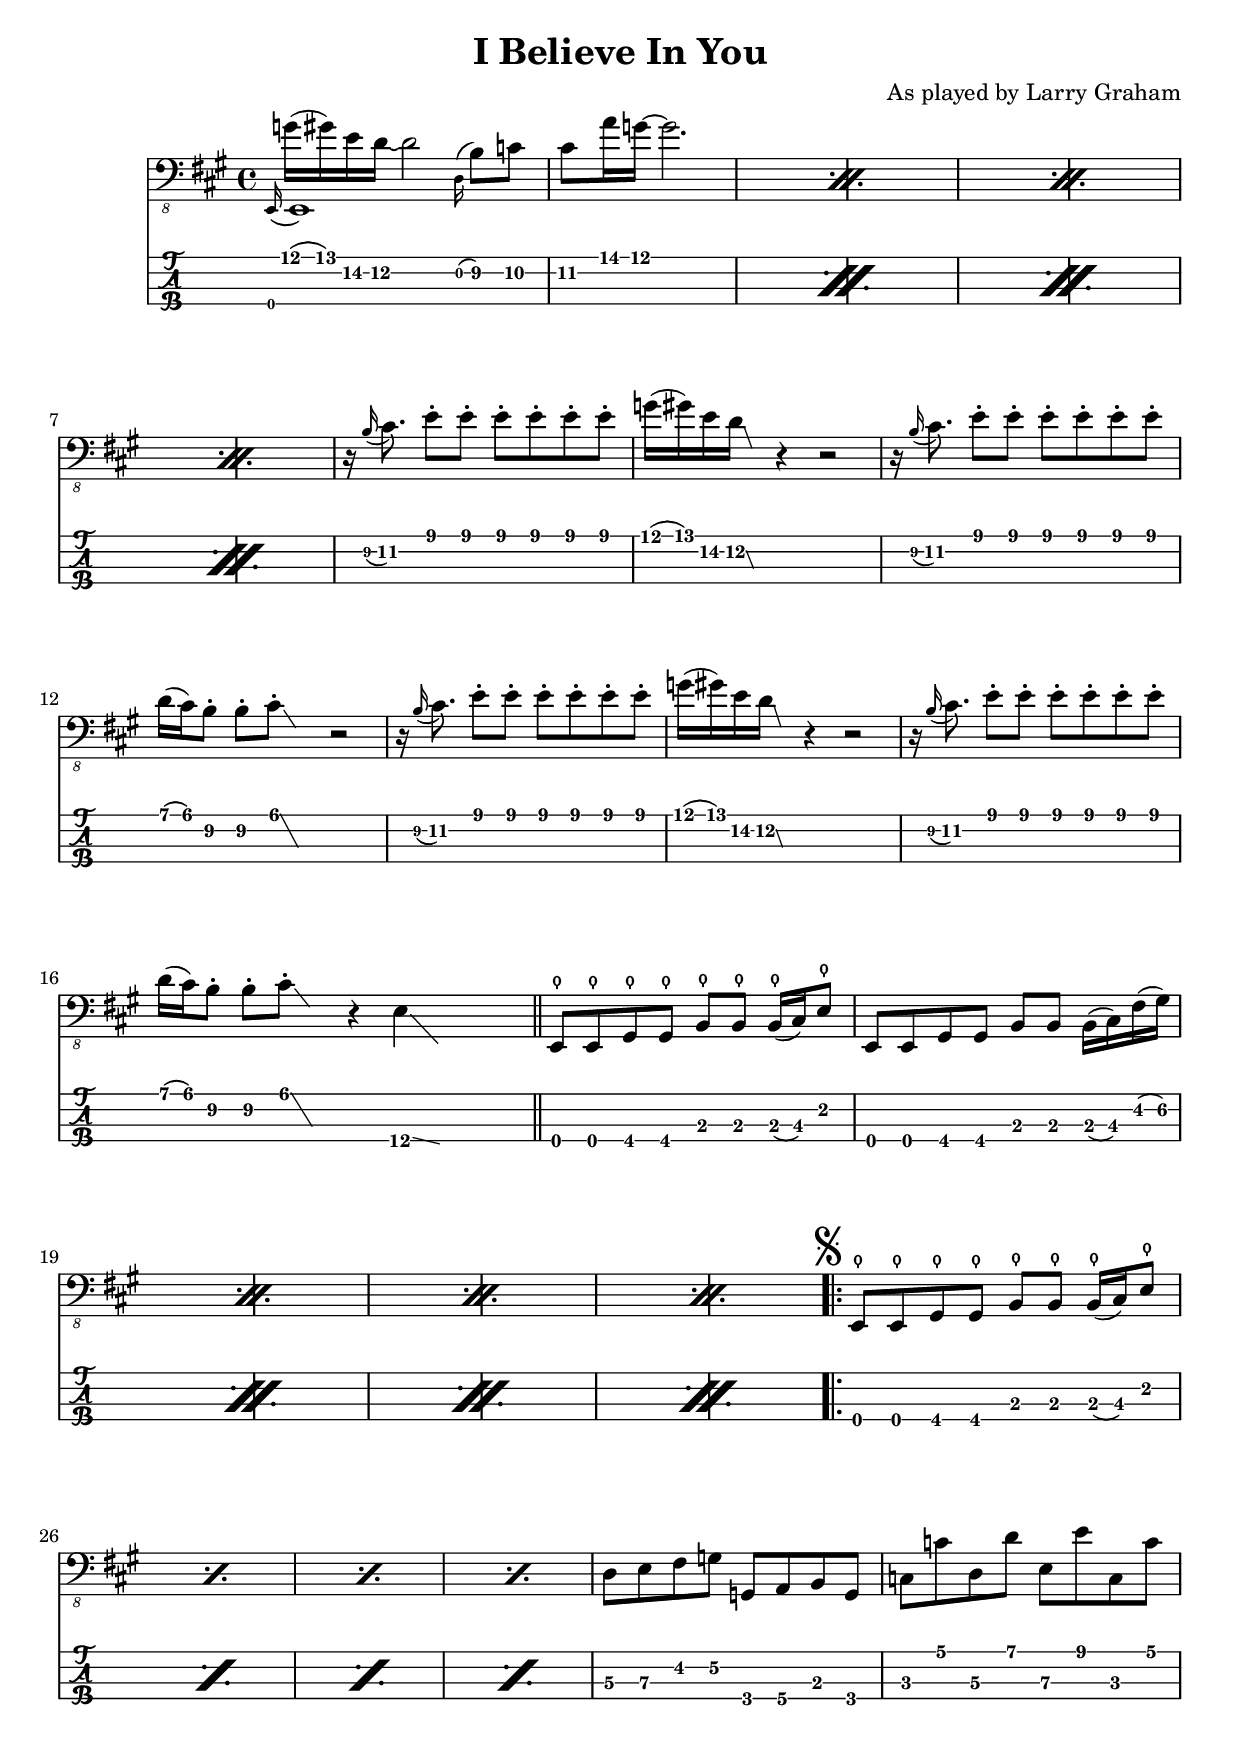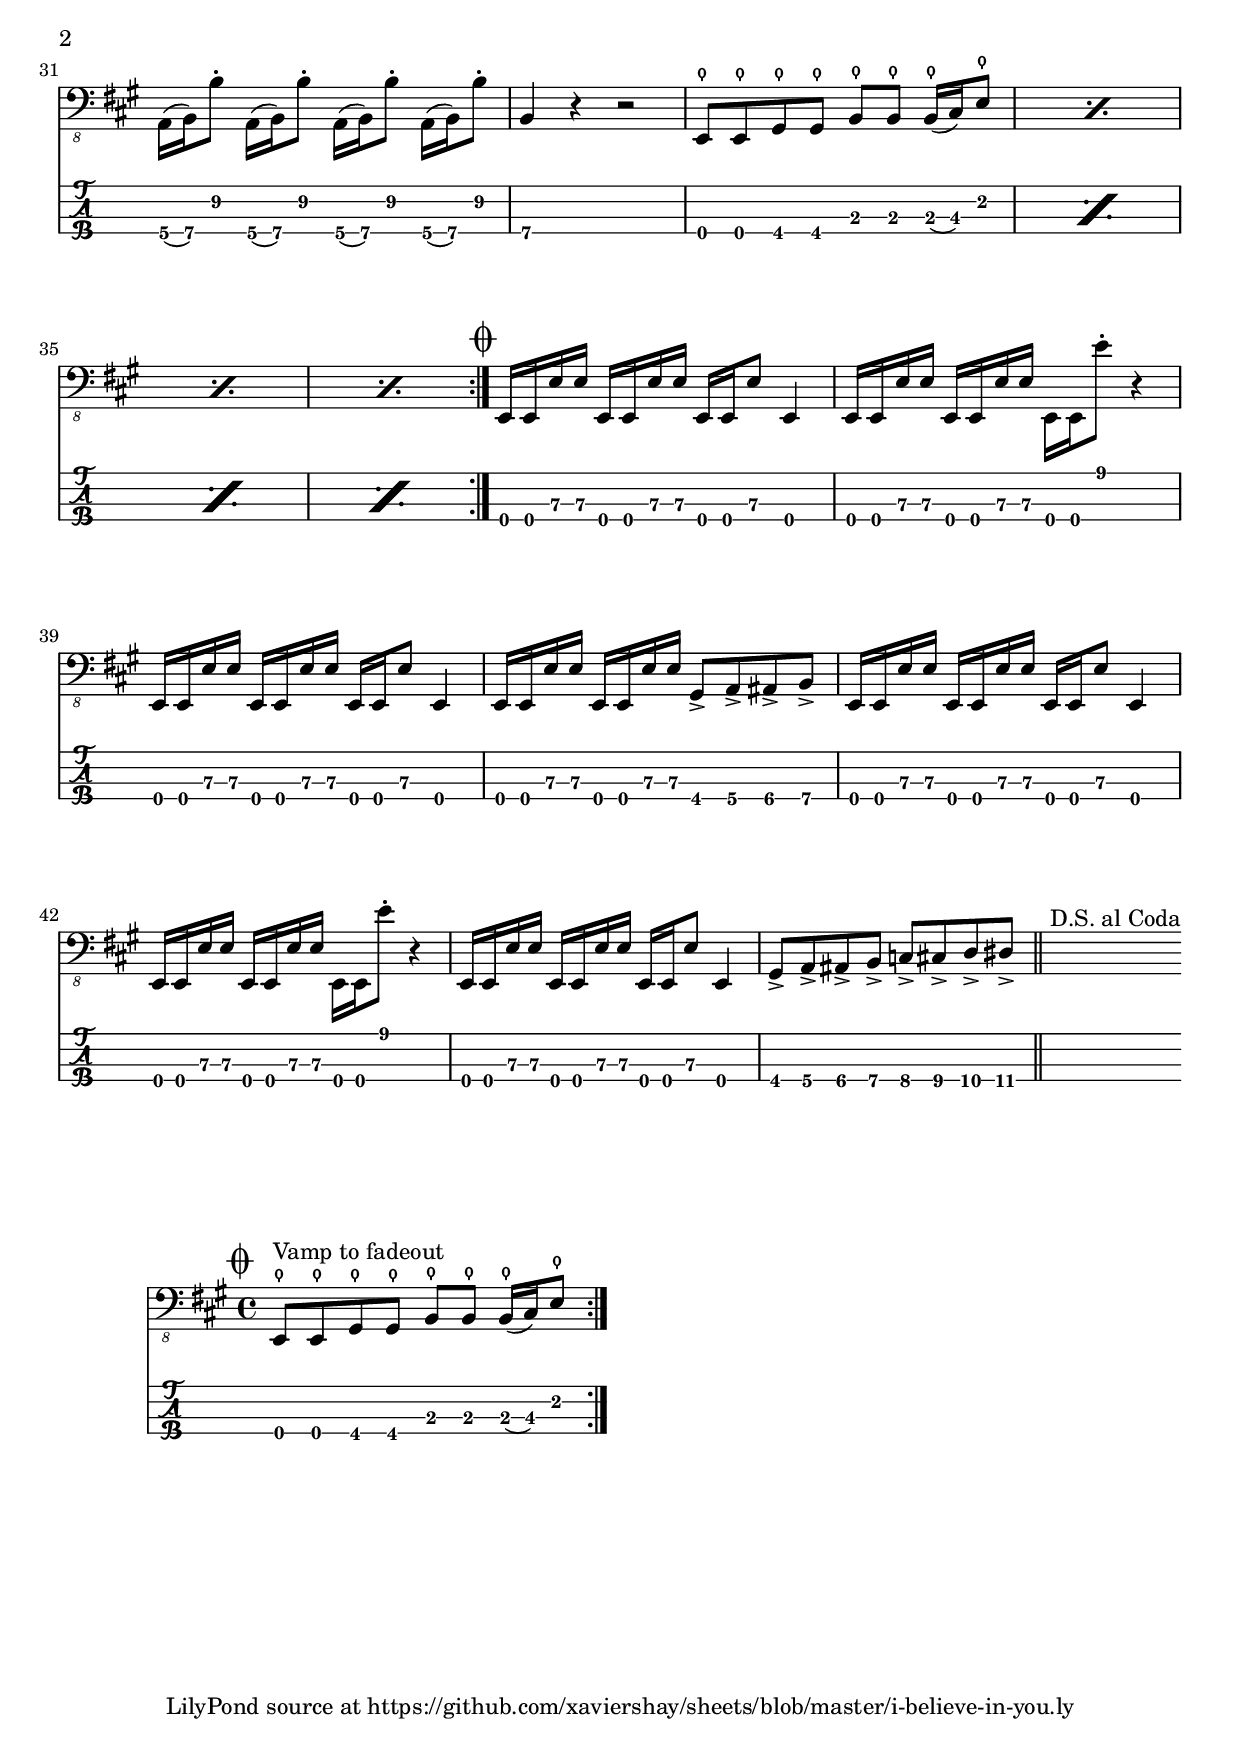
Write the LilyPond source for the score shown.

\version "2.18.2"
\header {
  title = "I Believe In You"
  composer = "As played by Larry Graham"
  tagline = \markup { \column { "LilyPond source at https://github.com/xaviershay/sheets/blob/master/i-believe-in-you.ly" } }
}

% Props to https://www.youtube.com/watch?v=kVmP_3aeeKg - didn't agree with
% everything but mostly the same.

% Larry Graham solo version at
% http://www.youtube.com/watch?v=3e7EF7rRA9M&t=16m20s
% Contains some extra embellishments not on other recordings (nor here), but
% doesn't include bridge.

global = {
 \time 4/4
}

introMelody = {
  \set TabStaff.minimumFret = #11
  g16^( gis) e d~ d2
  \set TabStaff.minimumFret = #9
  \grace d,16^( b,8) c cis a16 g16^~ g2.
}

introTwoMelody = {
  |
  \set TabStaff.minimumFret = #7
  d,16\rest \grace b,16( cis8.)
  e8\staccato
  e8\staccato
  e8\staccato
  e8\staccato
  e8\staccato
  e8\staccato
  |

  \set TabStaff.minimumFret = #11
  g16( gis) e d\glissando
  \set TabStaff.minimumFret = #7
  \cadenzaOn
  \hideNotes e, \unHideNotes
  \cadenzaOff
  d,4\rest
  d,2\rest
  |

  \set TabStaff.minimumFret = #7
  d,16\rest \grace b,16( cis8.)
  e8\staccato
  e8\staccato
  e8\staccato
  e8\staccato
  e8\staccato
  e8\staccato
  |

  \set TabStaff.minimumFret = #6
  d16( cis) b,8\staccato b,\staccato cis8\glissando\staccato
  \cadenzaOn
  \hideNotes e, \unHideNotes
  \cadenzaOff
  d,2\rest
  |

  \set TabStaff.minimumFret = #7
  d,16\rest \grace b,16( cis8.)
  e8\staccato
  e8\staccato
  e8\staccato
  e8\staccato
  e8\staccato
  e8\staccato
  |

  \set TabStaff.minimumFret = #11
  g16( gis) e d\glissando
  \set TabStaff.minimumFret = #7
  \cadenzaOn
  \hideNotes e, \unHideNotes
  \cadenzaOff
  d,4\rest
  d,2\rest
  |

  \set TabStaff.minimumFret = #7
  d,16\rest \grace b,16( cis8.)
  e8\staccato
  e8\staccato
  e8\staccato
  e8\staccato
  e8\staccato
  e8\staccato
  |

  \set TabStaff.minimumFret = #6
  d16( cis) b,8\staccato b,\staccato cis8\glissando\staccato
  \cadenzaOn
  \hideNotes e, \unHideNotes
  \cadenzaOff
  d,4\rest

  \set TabStaff.minimumFret = #12
  \cadenzaOn
  e,4\glissando
  \hideNotes e,, \unHideNotes
  \cadenzaOff
  \hideNotes d,4\rest \unHideNotes
  |
}

mainRiff = {
  \bar "||"
  \set TabStaff.minimumFret = #2
  \relative {
    \repeat percent 4 {
      e,,8\thumb e\thumb gis\thumb gis\thumb b\thumb b\thumb
      b16\thumb( cis) e8\thumb

      e,8 e gis gis b b
      b16( cis) fis( gis)
    }
  }
  \mark \markup { \musicglyph #"scripts.segno" }
  \repeat volta 2 {
    \relative {
      \repeat percent 4 {
        e,,8\thumb e\thumb gis\thumb gis\thumb b\thumb b\thumb
        b16\thumb( cis) e8\thumb
      }
      |
      \set TabStaff.minimumFret = #4
      \set TabStaff.restrainOpenStrings = ##t

      d8 e fis g
      \set TabStaff.minimumFret = #2
      g, a b g |
    }

    c, c
    \set TabStaff.minimumFret = #5
    d, d e, e
    \set TabStaff.minimumFret = #3
    c, c
    |

    \set TabStaff.restrainOpenStrings = ##t
    \set TabStaff.minimumFret = #5
    a,,16( b,,) b,8\staccato
    a,,16( b,,) b,8\staccato
    a,,16( b,,) b,8\staccato
    a,,16( b,,) b,8\staccato
    |
    b,,4
    d,\rest
    d,2\rest
    \set TabStaff.restrainOpenStrings = ##f

    \set TabStaff.minimumFret = #0
    \relative {
      \repeat percent 4 {
        e,,8\thumb e\thumb gis\thumb gis\thumb b\thumb b\thumb
        b16\thumb( cis) e8\thumb
      }
    }
    \mark \markup { \musicglyph #"scripts.coda" }
  }
}

bridge = {
  \set TabStaff.minimumFret = #7
  e,,16 e,,16 e,16 e,16
  e,,16 e,,16 e,16 e,16
  e,,16 e,,16 e,8
  e,,4

  e,,16 e,,16 e,16 e,16
  e,,16 e,,16 e,16 e,16
  e,,16 e,,16 e8\staccato
  d,4\rest

  e,,16 e,,16 e,16 e,16
  e,,16 e,,16 e,16 e,16
  e,,16 e,,16 e,8
  e,,4

  e,,16 e,,16 e,16 e,16
  e,,16 e,,16 e,16 e,16
  \set TabStaff.minimumFret = #4
  \set TabStaff.restrainOpenStrings = ##t
  gis,,8-> a,,-> ais,,-> b,,->

  \set TabStaff.restrainOpenStrings = ##f
  \set TabStaff.minimumFret = #7
  e,,16 e,,16 e,16 e,16
  e,,16 e,,16 e,16 e,16
  e,,16 e,,16 e,8
  e,,4

  e,,16 e,,16 e,16 e,16
  e,,16 e,,16 e,16 e,16
  e,,16 e,,16 e8\staccato
  d,4\rest

  e,,16 e,,16 e,16 e,16
  e,,16 e,,16 e,16 e,16
  e,,16 e,,16 e,8
  e,,4

  \set TabStaff.minimumFret = #4
  \set TabStaff.restrainOpenStrings = ##t
  \relative {
    gis,,8-> a-> ais-> b->
    \set TabStaff.minimumFret = #8
    c-> cis-> d-> dis->
  }
  \set TabStaff.restrainOpenStrings = ##f
  \bar "||"
}

coda = {
  \mark \markup { \musicglyph #"scripts.coda" }
  \set TabStaff.minimumFret = #0
  \relative {
    \repeat volta 4 {
      e,,8\thumb^"Vamp to fadeout" e\thumb gis\thumb gis\thumb b\thumb b\thumb
      b16\thumb( cis) e8\thumb
    }
  }
}

<<
  \new Voice = "main" {
    \clef "bass_8"
    \key a \major
    \repeat percent 4 {
      <<
        { \voiceOne \grace e,,16_( e,,1) }
        \new Voice { \voiceTwo
          \introMelody
        } \oneVoice
      >>
    }
    \introTwoMelody
    \mainRiff
    \bridge

    s4^"D.S. al Coda"
  }
  \new TabStaff \with {
    stringTunings = #bass-tuning
  } {
    \repeat percent 4 { \grace e,,16 \introMelody }
    \introTwoMelody
    \mainRiff
    \bridge
    s4
  }
>>

<<
  \new Voice = "main" {
    \clef "bass_8"
    \key a \major
    \coda
  }
  \new TabStaff \with {
    stringTunings = #bass-tuning
  } {
    \coda
  }
>>
